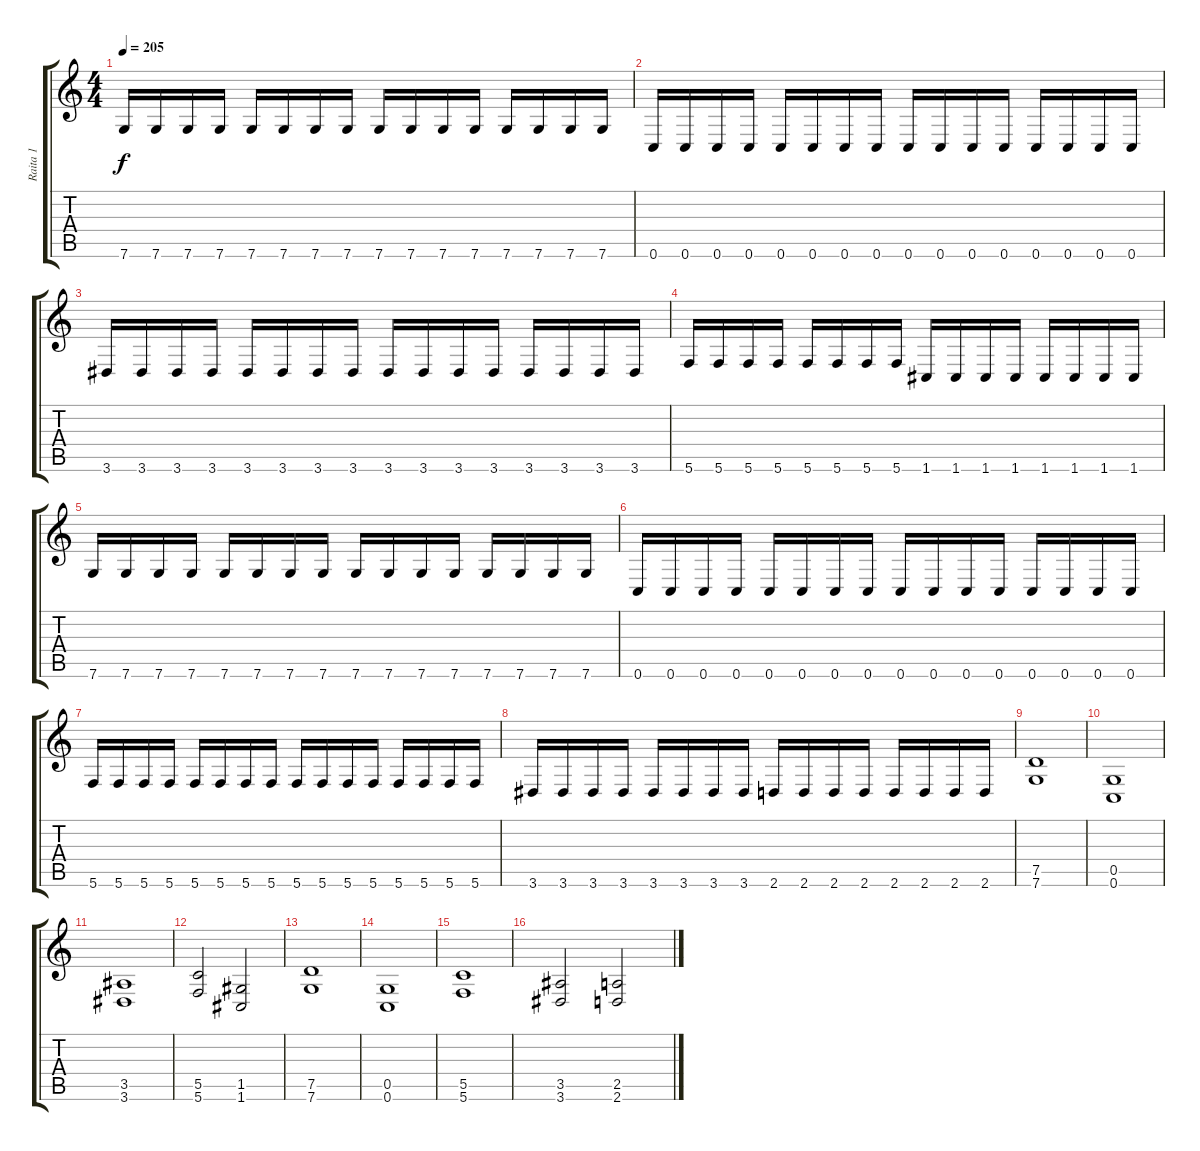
\track ("Raita 1" "Raita 1") {instrument distortionguitar}
\staff {score tabs}
\tuning (D4 A3 F3 C3 G2 C2) {hide}
\ts (4 4)
\tempo 205
\clef g2
\ks c
7.6.16{dy f} 7.6.16 7.6.16 7.6.16 7.6.16 7.6.16 7.6.16 7.6.16 7.6.16 7.6.16 7.6.16 7.6.16 7.6.16 7.6.16 7.6.16 7.6.16 |
0.6.16 0.6.16 0.6.16 0.6.16 0.6.16 0.6.16 0.6.16 0.6.16 0.6.16 0.6.16 0.6.16 0.6.16 0.6.16 0.6.16 0.6.16 0.6.16 |
3.6.16 3.6.16 3.6.16 3.6.16 3.6.16 3.6.16 3.6.16 3.6.16 3.6.16 3.6.16 3.6.16 3.6.16 3.6.16 3.6.16 3.6.16 3.6.16 |
5.6.16 5.6.16 5.6.16 5.6.16 5.6.16 5.6.16 5.6.16 5.6.16 1.6.16 1.6.16 1.6.16 1.6.16 1.6.16 1.6.16 1.6.16 1.6.16 |
7.6.16 7.6.16 7.6.16 7.6.16 7.6.16 7.6.16 7.6.16 7.6.16 7.6.16 7.6.16 7.6.16 7.6.16 7.6.16 7.6.16 7.6.16 7.6.16 |
0.6.16 0.6.16 0.6.16 0.6.16 0.6.16 0.6.16 0.6.16 0.6.16 0.6.16 0.6.16 0.6.16 0.6.16 0.6.16 0.6.16 0.6.16 0.6.16 |
5.6.16 5.6.16 5.6.16 5.6.16 5.6.16 5.6.16 5.6.16 5.6.16 5.6.16 5.6.16 5.6.16 5.6.16 5.6.16 5.6.16 5.6.16 5.6.16 |
3.6.16 3.6.16 3.6.16 3.6.16 3.6.16 3.6.16 3.6.16 3.6.16 2.6.16 2.6.16 2.6.16 2.6.16 2.6.16 2.6.16 2.6.16 2.6.16 |
(7.5 7.6).1 |
(0.5 0.6).1 |
(3.5 3.6).1 |
(5.5 5.6).2 (1.5 1.6).2 |
(7.5 7.6).1 |
(0.5 0.6).1 |
(5.5 5.6).1 |
(3.5 3.6).2 (2.5 2.6).2
